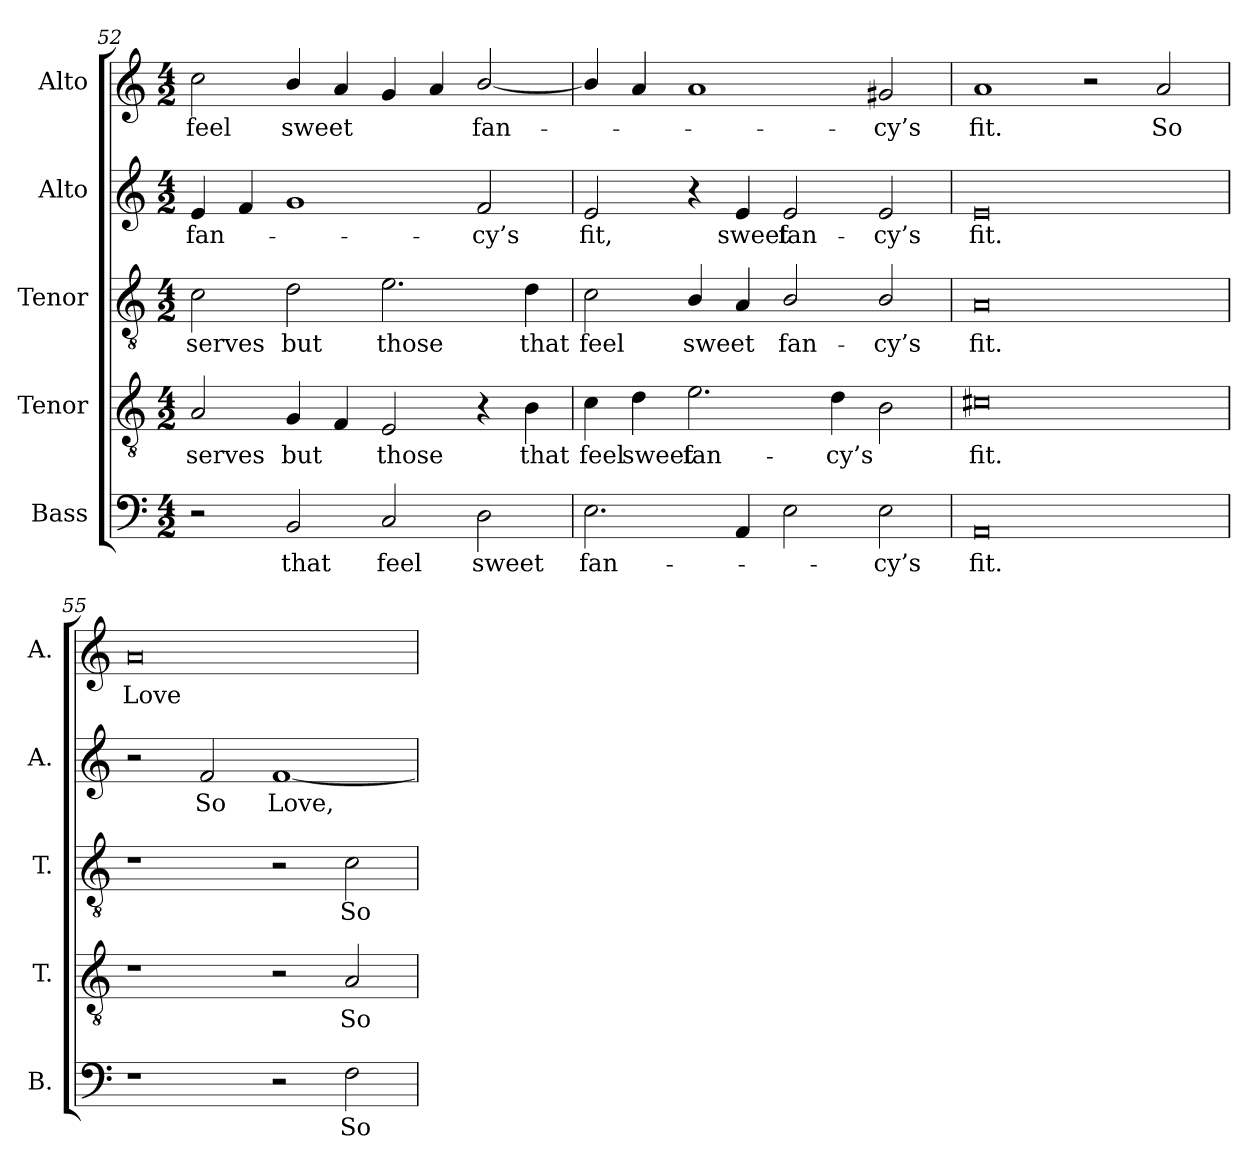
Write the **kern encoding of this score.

**kern	**text	**kern	**text	**kern	**text	**kern	**text	**kern	**text
*part5	*part5	*part4	*part4	*part3	*part3	*part2	*part2	*part1	*part1
*staff5	*staff5	*staff4	*staff4	*staff3	*staff3	*staff2	*staff2	*staff1	*staff1
*I"Bass	*	*I"Tenor	*	*I"Tenor	*	*I"Alto	*	*I"Alto	*
*I'B.	*	*I'T.	*	*I'T.	*	*I'A.	*	*I'A.	*
*clefF4	*	*clefGv2	*	*clefGv2	*	*clefG2	*	*clefG2	*
*	*	*ITrd7c12	*	*ITrd7c12	*	*	*	*	*
*k[]	*	*k[]	*	*k[]	*	*k[]	*	*k[]	*
*C:	*	*C:	*	*C:	*	*C:	*	*C:	*
*M4/2	*	*M4/2	*	*M4/2	*	*M4/2	*	*M4/2	*
=52	=52	=52	=52	=52	=52	=52	=52	=52	=52
!	!	!	!LO:LY:b:color=#000000	!	!	!	!	!	!
!	!	!	!	!	!LO:LY:b:color=#000000	!	!	!	!
!	!	!	!	!	!	!	!LO:LY:b:color=#000000	!	!
!	!	!	!	!	!	!	!	!	!LO:LY:b:color=#000000
2r	.	2AAi/	serves	2Ci\	serves	4ei/	fan-	2cci\	feel
.	.	.	.	.	.	4fi/	.	.	.
!	!LO:LY:b:color=#000000	!	!	!	!	!	!	!	!
!	!	!	!LO:LY:b:color=#000000	!	!	!	!	!	!
!	!	!	!	!	!LO:LY:b:color=#000000	!	!	!	!
!	!	!	!	!	!	!	!	!	!LO:LY:b:color=#000000
2BBi/	that	4GGi/	but	2Di\	but	1gi	.	4bi/	sweet
.	.	4FFi/	.	.	.	.	.	4ai/	.
!	!LO:LY:b:color=#000000	!	!	!	!	!	!	!	!
!	!	!	!LO:LY:b:color=#000000	!	!	!	!	!	!
!	!	!	!	!	!LO:LY:b:color=#000000	!	!	!	!
2Ci/	feel	2EEi/	those	2.Ei\	those	.	.	4gi/	.
.	.	.	.	.	.	.	.	4ai/	.
!	!LO:LY:b:color=#000000	!	!	!	!	!	!	!	!
!	!	!	!	!	!	!	!LO:LY:b:color=#000000	!	!
!	!	!	!	!	!	!	!	!	!LO:LY:b:color=#000000
2Di\	sweet	4r	.	.	.	2fi/	-cy’s	[2bi/	fan-
!	!	!	!LO:LY:b:color=#000000	!	!	!	!	!	!
!	!	!	!	!	!LO:LY:b:color=#000000	!	!	!	!
.	.	4BBi\	that	4Di\	that	.	.	.	.
=53	=53	=53	=53	=53	=53	=53	=53	=53	=53
!	!LO:LY:b:color=#000000	!	!	!	!	!	!	!	!
!	!	!	!LO:LY:b:color=#000000	!	!	!	!	!	!
!	!	!	!	!	!LO:LY:b:color=#000000	!	!	!	!
!	!	!	!	!	!	!	!LO:LY:b:color=#000000	!	!
2.Ei\	fan-	4Ci\	feel	2Ci\	feel	2ei/	fit,	4bi/]	.
!	!	!	!LO:LY:b:color=#000000	!	!	!	!	!	!
.	.	4Di\	sweet	.	.	.	.	4ai/	.
!	!	!	!LO:LY:b:color=#000000	!	!	!	!	!	!
!	!	!	!	!	!LO:LY:b:color=#000000	!	!	!	!
.	.	2.Ei\	fan-	4BBi/	sweet	4r	.	1ai	.
!	!	!	!	!	!	!	!LO:LY:b:color=#000000	!	!
4AAi/	.	.	.	4AAi/	.	4ei/	sweet	.	.
!	!	!	!	!	!LO:LY:b:color=#000000	!	!	!	!
!	!	!	!	!	!	!	!LO:LY:b:color=#000000	!	!
2Ei\	.	.	.	2BBi/	fan-	2ei/	fan-	.	.
!	!	!	!LO:LY:b:color=#000000	!	!	!	!	!	!
.	.	4Di\	-cy’s	.	.	.	.	.	.
!	!LO:LY:b:color=#000000	!	!	!	!	!	!	!	!
!	!	!	!	!	!LO:LY:b:color=#000000	!	!	!	!
!	!	!	!	!	!	!	!LO:LY:b:color=#000000	!	!
!	!	!	!	!	!	!	!	!	!LO:LY:b:color=#000000
2Ei\	-cy’s	2BBi\	.	2BBi/	-cy’s	2ei/	-cy’s	2g#Xi/	-cy’s
!!LO:LB:g=z
=54	=54	=54	=54	=54	=54	=54	=54	=54	=54
!	!LO:LY:b:color=#000000	!	!	!	!	!	!	!	!
!	!	!	!LO:LY:b:color=#000000	!	!	!	!	!	!
!	!	!	!	!	!LO:LY:b:color=#000000	!	!	!	!
!	!	!	!	!	!	!	!LO:LY:b:color=#000000	!	!
!	!	!	!	!	!	!	!	!	!LO:LY:b:color=#000000
0AAi	fit.	0C#Xi	fit.	0AAi	fit.	0ei	fit.	1ai	fit.
.	.	.	.	.	.	.	.	2r	.
!	!	!	!	!	!	!	!	!	!LO:LY:b:color=#000000
.	.	.	.	.	.	.	.	2ai/	So
=55	=55	=55	=55	=55	=55	=55	=55	=55	=55
!	!	!	!	!	!	!	!	!	!LO:LY:b:color=#000000
1r	.	1r	.	1r	.	2r	.	0ai	Love
!	!	!	!	!	!	!	!LO:LY:b:color=#000000	!	!
.	.	.	.	.	.	2fi/	So	.	.
!	!	!	!	!	!	!	!LO:LY:b:color=#000000	!	!
2r	.	2r	.	2r	.	[1fi	Love,	.	.
!	!LO:LY:b:color=#000000	!	!	!	!	!	!	!	!
!	!	!	!LO:LY:b:color=#000000	!	!	!	!	!	!
!	!	!	!	!	!LO:LY:b:color=#000000	!	!	!	!
2Fi\	So	2AAi/	So	2Ci\	So	.	.	.	.
=	=	=	=	=	=	=	=	=	=
*-	*-	*-	*-	*-	*-	*-	*-	*-	*-
